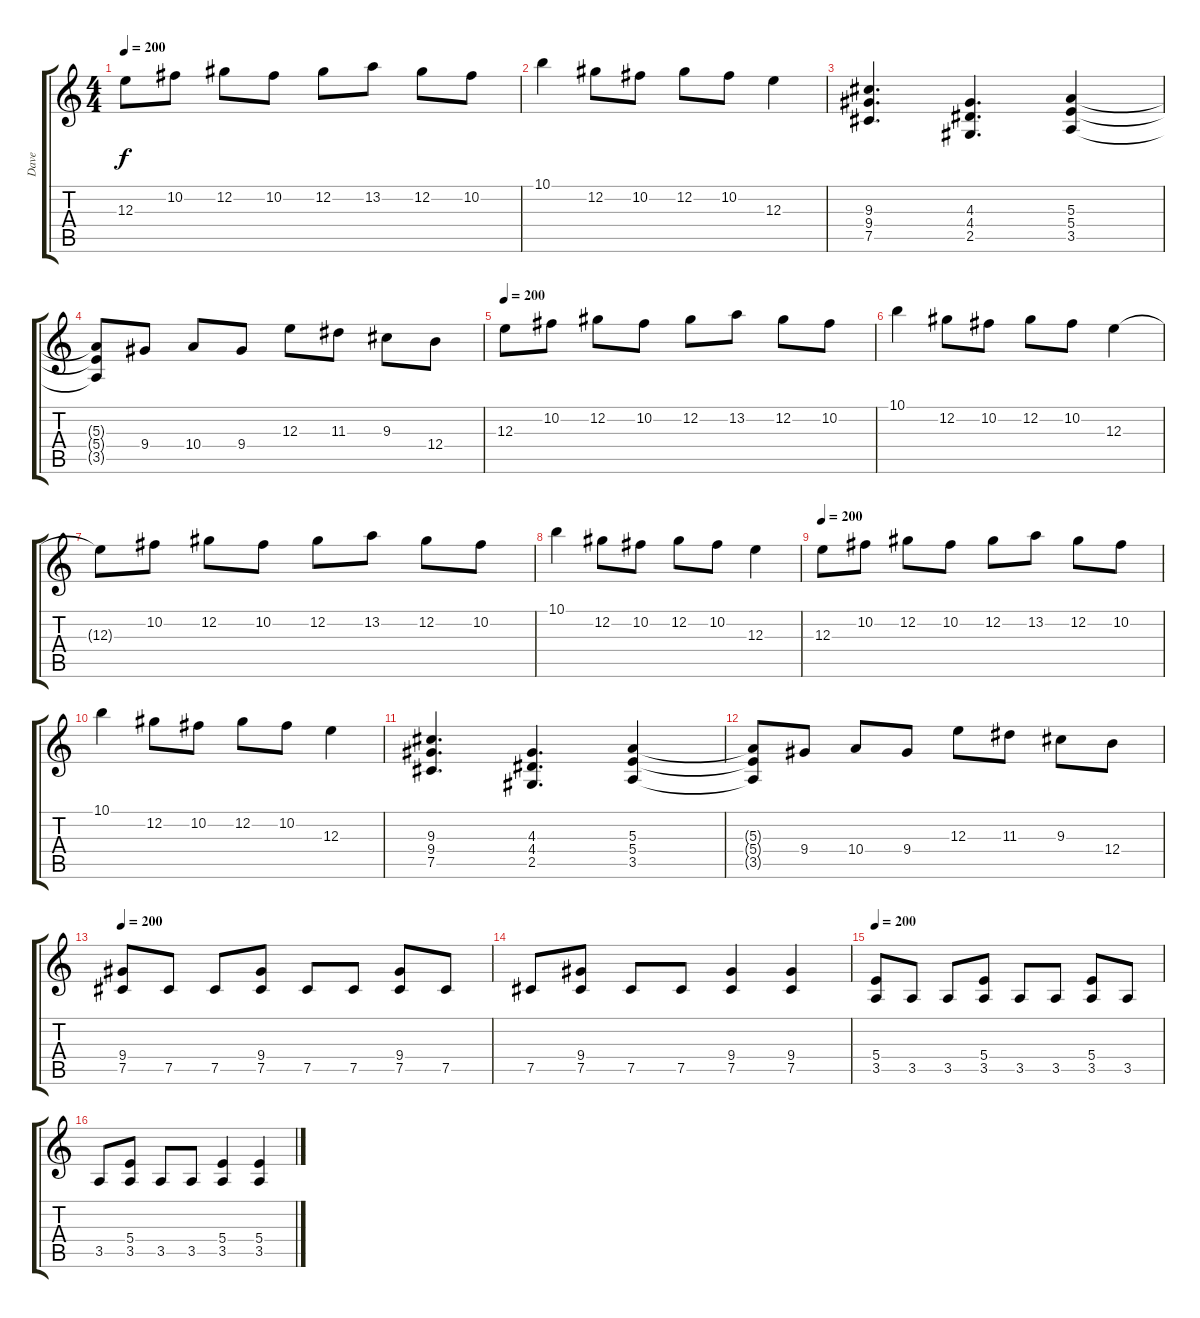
\track ("Dave" "Dave") {instrument distortionguitar}
\staff {score tabs}
\tuning (Db4 Ab3 E3 B2 Gb2 Db2) {hide}
\ts (4 4)
\tempo 200
\clef g2
\ks c
12.3.8{dy f} 10.2.8 12.2.8 10.2.8 12.2.8 13.2.8 12.2.8 10.2.8 |
10.1.4 12.2.8 10.2.8 12.2.8 10.2.8 12.3.4 |
(9.3 9.4 7.5).4{d} (4.3 4.4 2.5).4{d} (5.3 5.4 3.5).4 |
(5.3{t} 5.4{t} 3.5{t}).8 9.4.8 10.4.8 9.4.8 12.3.8 11.3.8 9.3.8 12.4.8 |
\tempo 200
12.3.8 10.2.8 12.2.8 10.2.8 12.2.8 13.2.8 12.2.8 10.2.8 |
10.1.4 12.2.8 10.2.8 12.2.8 10.2.8 12.3.4 |
12.3{t}.8 10.2.8 12.2.8 10.2.8 12.2.8 13.2.8 12.2.8 10.2.8 |
10.1.4 12.2.8 10.2.8 12.2.8 10.2.8 12.3.4 |
\tempo 200
12.3.8 10.2.8 12.2.8 10.2.8 12.2.8 13.2.8 12.2.8 10.2.8 |
10.1.4 12.2.8 10.2.8 12.2.8 10.2.8 12.3.4 |
(9.3 9.4 7.5).4{d} (4.3 4.4 2.5).4{d} (5.3 5.4 3.5).4 |
(5.3{t} 5.4{t} 3.5{t}).8 9.4.8 10.4.8 9.4.8 12.3.8 11.3.8 9.3.8 12.4.8 |
\tempo 200
(9.4 7.5).8 7.5.8 7.5.8 (9.4 7.5).8 7.5.8 7.5.8 (9.4 7.5).8 7.5.8 |
7.5.8 (9.4 7.5).8 7.5.8 7.5.8 (9.4 7.5).4 (9.4 7.5).4 |
\tempo 200
(5.4 3.5).8 3.5.8 3.5.8 (5.4 3.5).8 3.5.8 3.5.8 (5.4 3.5).8 3.5.8 |
3.5.8 (5.4 3.5).8 3.5.8 3.5.8 (5.4 3.5).4 (5.4 3.5).4
